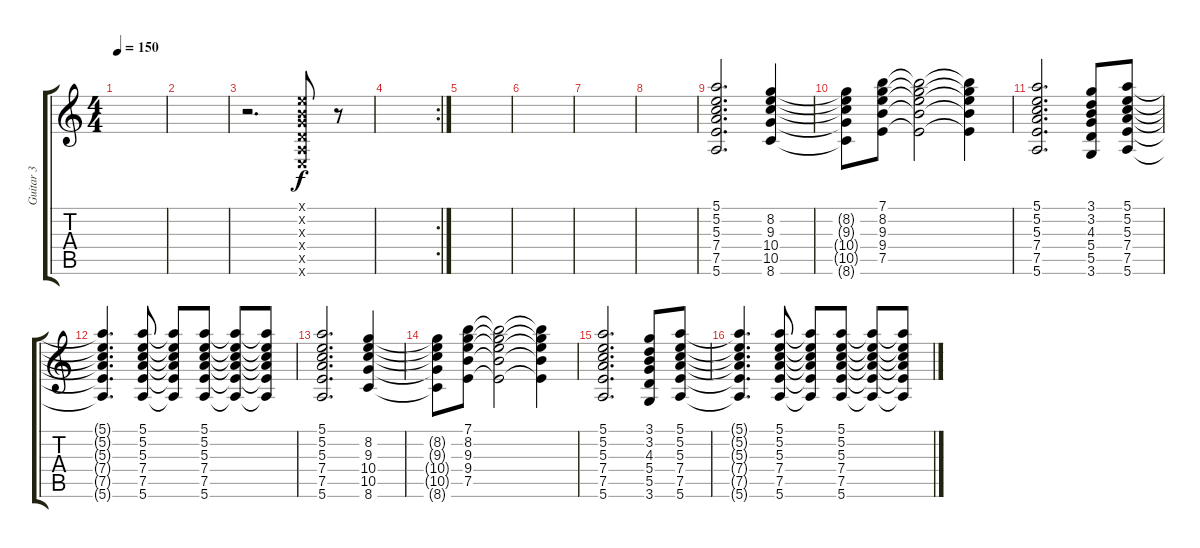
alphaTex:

\track ("Guitar 3" "Guitar 3") {instrument overdrivenguitar}
\staff {score tabs}
\tuning (E4 B3 G3 D3 A2 E2) {hide}
\ts (4 4)
\tempo 150
\clef g2
\ks c
|
|
r.2{d} (0.1{x} 0.2{x} 0.3{x} 0.4{x} 0.5{x} 0.6{x}).8 r.8 |
\rc 2
|
|
|
|
|
(5.1 5.2 5.3 7.4 7.5 5.6).2{d} (8.2 9.3 10.4 10.5 8.6).4 |
(8.2{t} 9.3{t} 10.4{t} 10.5{t} 8.6{t}).8 (7.1 8.2 9.3 9.4 7.5).8 (7.1{t} 8.2{t} 9.3{t} 9.4{t} 7.5{t}).2 (7.1{t} 8.2{t} 9.3{t} 9.4{t} 7.5{t}).4 |
(5.1 5.2 5.3 7.4 7.5 5.6).2{d} (3.1 3.2 4.3 5.4 5.5 3.6).8 (5.1 5.2 5.3 7.4 7.5 5.6).8 |
(5.1{t} 5.2{t} 5.3{t} 7.4{t} 7.5{t} 5.6{t}).4{d} (5.1 5.2 5.3 7.4 7.5 5.6).8 (5.1{t} 5.2{t} 5.3{t} 7.4{t} 7.5{t} 5.6{t}).8 (5.1 5.2 5.3 7.4 7.5 5.6).8 (5.1{t} 5.2{t} 5.3{t} 7.4{t} 7.5{t} 5.6{t}).8 (5.1{t} 5.2{t} 5.3{t} 7.4{t} 7.5{t} 5.6{t}).8 |
(5.1 5.2 5.3 7.4 7.5 5.6).2{d} (8.2 9.3 10.4 10.5 8.6).4 |
(8.2{t} 9.3{t} 10.4{t} 10.5{t} 8.6{t}).8 (7.1 8.2 9.3 9.4 7.5).8 (7.1{t} 8.2{t} 9.3{t} 9.4{t} 7.5{t}).2 (7.1{t} 8.2{t} 9.3{t} 9.4{t} 7.5{t}).4 |
(5.1 5.2 5.3 7.4 7.5 5.6).2{d} (3.1 3.2 4.3 5.4 5.5 3.6).8 (5.1 5.2 5.3 7.4 7.5 5.6).8 |
(5.1{t} 5.2{t} 5.3{t} 7.4{t} 7.5{t} 5.6{t}).4{d} (5.1 5.2 5.3 7.4 7.5 5.6).8 (5.1{t} 5.2{t} 5.3{t} 7.4{t} 7.5{t} 5.6{t}).8 (5.1 5.2 5.3 7.4 7.5 5.6).8 (5.1{t} 5.2{t} 5.3{t} 7.4{t} 7.5{t} 5.6{t}).8 (5.1{t} 5.2{t} 5.3{t} 7.4{t} 7.5{t} 5.6{t}).8
